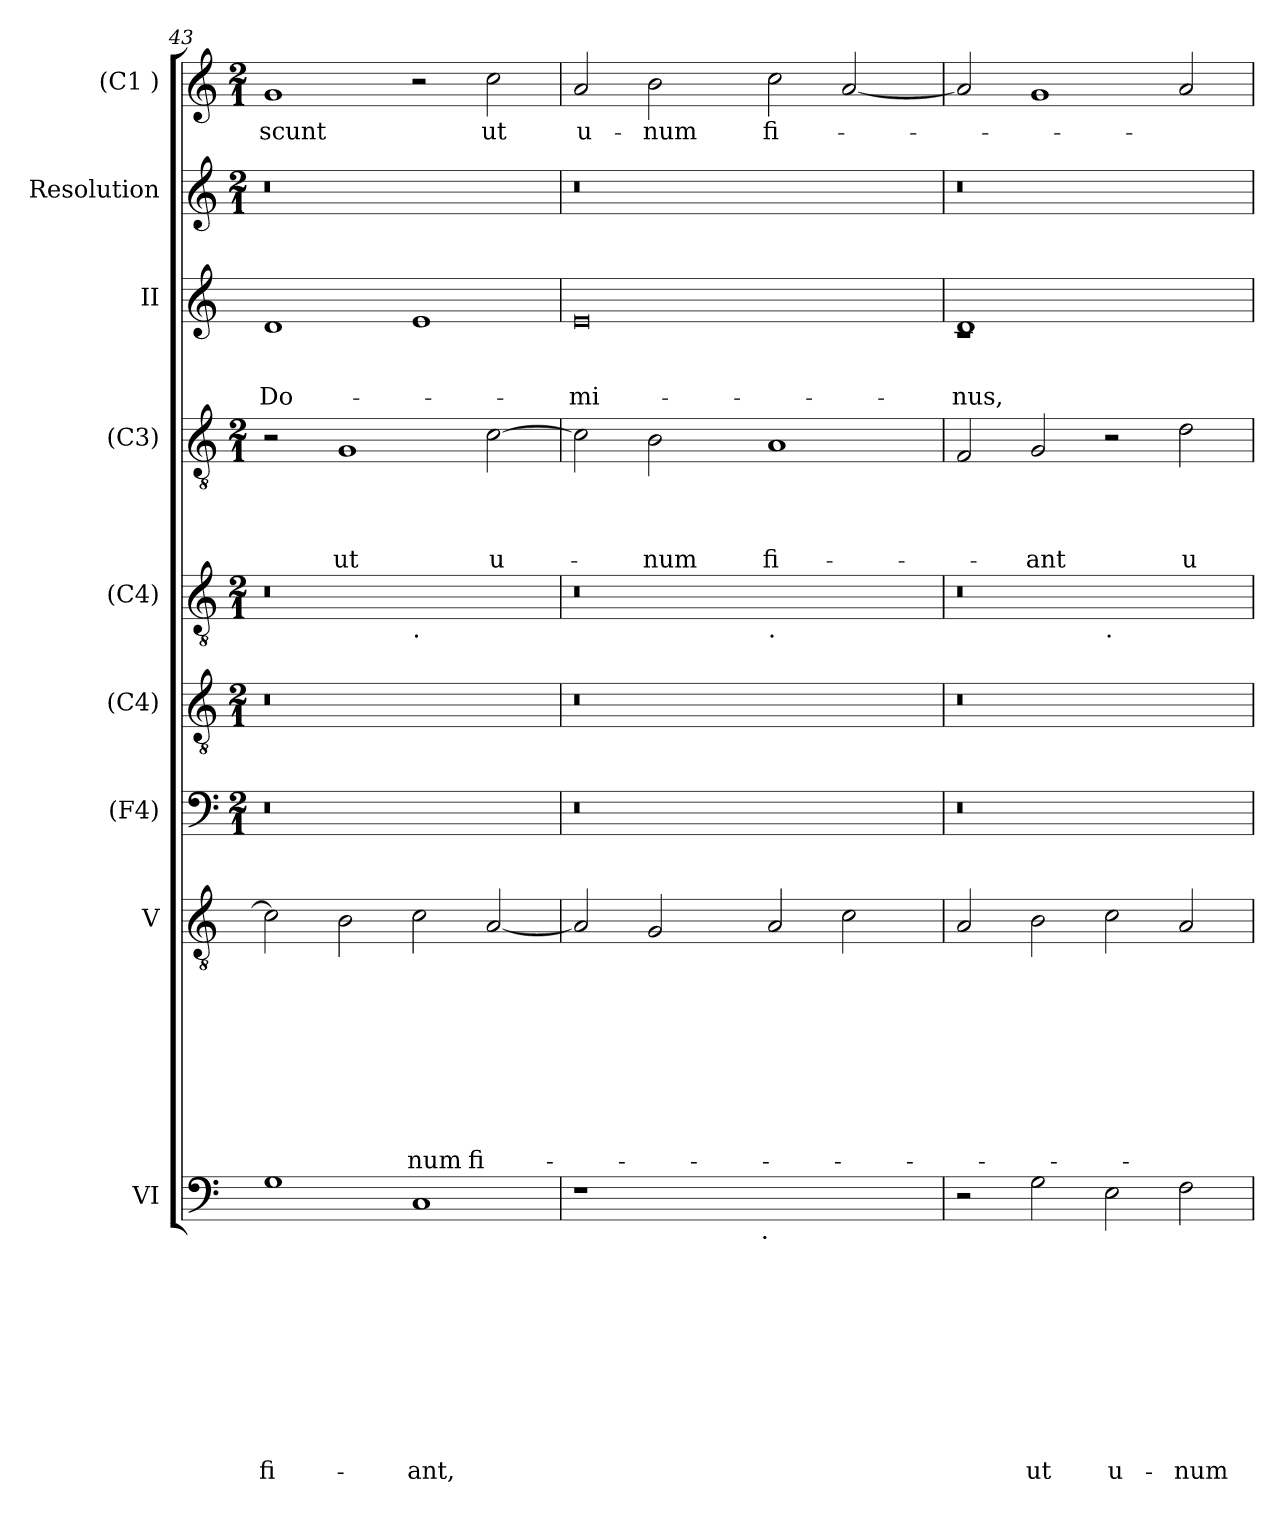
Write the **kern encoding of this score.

**kern	**text	**text	**text	**text	**text	**text	**text	**text	**text	**text	**kern	**text	**text	**text	**text	**text	**text	**text	**text	**text	**kern	**kern	**kern	**kern	**text	**text	**text	**text	**kern	**text	**text	**text	**kern	**kern	**text
*part9	*part9	*part9	*part9	*part9	*part9	*part9	*part9	*part9	*part9	*part9	*part8	*part8	*part8	*part8	*part8	*part8	*part8	*part8	*part8	*part8	*part7	*part6	*part5	*part4	*part4	*part4	*part4	*part4	*part3	*part3	*part3	*part3	*part2	*part1	*part1
*staff9	*staff9	*staff9	*staff9	*staff9	*staff9	*staff9	*staff9	*staff9	*staff9	*staff9	*staff8	*staff8	*staff8	*staff8	*staff8	*staff8	*staff8	*staff8	*staff8	*staff8	*staff7	*staff6	*staff5	*staff4	*staff4	*staff4	*staff4	*staff4	*staff3	*staff3	*staff3	*staff3	*staff2	*staff1	*staff1
*I"VI	*	*	*	*	*	*	*	*	*	*	*I"V	*	*	*	*	*	*	*	*	*	*I"(F4)	*I"(C4)	*I"(C4)	*I"(C3)	*	*	*	*	*I"II	*	*	*	*I"Resolution	*I"(C1 )	*
*I'VI	*	*	*	*	*	*	*	*	*	*	*I'V	*	*	*	*	*	*	*	*	*	*	*	*	*	*	*	*	*	*I'II	*	*	*	*	*	*
*clefF4	*	*	*	*	*	*	*	*	*	*	*clefGv2	*	*	*	*	*	*	*	*	*	*clefF4	*clefGv2	*clefGv2	*clefGv2	*	*	*	*	*clefG2	*	*	*	*clefG2	*clefG2	*
*k[]	*	*	*	*	*	*	*	*	*	*	*k[]	*	*	*	*	*	*	*	*	*	*k[]	*k[]	*k[]	*k[]	*	*	*	*	*k[]	*	*	*	*k[]	*k[]	*
*C:	*	*	*	*	*	*	*	*	*	*	*C:	*	*	*	*	*	*	*	*	*	*C:	*C:	*C:	*C:	*	*	*	*	*C:	*	*	*	*C:	*C:	*
*	*	*	*	*	*	*	*	*	*	*	*	*	*	*	*	*	*	*	*	*	*M2/1	*M2/1	*M2/1	*M2/1	*	*	*	*	*	*	*	*	*M2/1	*M2/1	*
=43	=43	=43	=43	=43	=43	=43	=43	=43	=43	=43	=43	=43	=43	=43	=43	=43	=43	=43	=43	=43	=43	=43	=43	=43	=43	=43	=43	=43	=43	=43	=43	=43	=43	=43	=43
!	!	!	!	!	!	!	!	!	!	!LO:LY:b	!	!	!	!	!	!	!	!	!	!	!	!	!	!	!	!	!	!	!	!	!	!LO:LY:b	!	!	!LO:LY:b
*	*	*	*	*	*	*	*	*	*	*	*	*	*	*	*	*	*	*	*	*	*	*	*^	*	*	*	*	*	*	*	*	*	*	*	*
1G	.	.	.	.	.	.	.	.	.	fi-	2c\]	.	.	.	.	.	.	.	.	.	0r	0r	0r	1ryy	2r	.	.	.	.	1d	.	.	Do-	0r	1g	-scunt
!	!	!	!	!	!	!	!	!	!	!	!	!	!	!	!	!	!	!	!	!	!	!	!	!	!	!	!	!	!LO:LY:b	!	!	!	!	!	!	!
.	.	.	.	.	.	.	.	.	.	.	2B\	.	.	.	.	.	.	.	.	.	.	.	.	.	1G	.	.	.	ut	.	.	.	.	.	.	.
!	!	!	!	!	!	!	!	!	!	!	!	!	!	!	!	!	!	!	!	!	!	!	!	!LO:TX:b:t=.	!	!	!	!	!	!	!	!	!	!	!	!
!	!	!	!	!	!	!	!	!	!	!LO:LY:b	!	!	!	!	!	!	!	!	!	!LO:LY:b	!	!	!	!	!	!	!	!	!	!	!	!	!	!	!	!
1C	.	.	.	.	.	.	.	.	.	-ant,	2c\	.	.	.	.	.	.	.	.	-num	.	.	.	1ryy	.	.	.	.	.	1e	.	.	.	.	2r	.
!	!	!	!	!	!	!	!	!	!	!	!	!	!	!	!	!	!	!	!	!LO:LY:b	!	!	!	!	!	!	!	!	!LO:LY:b	!	!	!	!	!	!	!LO:LY:b
.	.	.	.	.	.	.	.	.	.	.	[<2A/	.	.	.	.	.	.	.	.	fi-	.	.	.	.	[>2c\	.	.	.	u-	.	.	.	.	.	2cc\	ut
=44	=44	=44	=44	=44	=44	=44	=44	=44	=44	=44	=44	=44	=44	=44	=44	=44	=44	=44	=44	=44	=44	=44	=44	=44	=44	=44	=44	=44	=44	=44	=44	=44	=44	=44	=44	=44
!	!	!	!	!	!	!	!	!	!	!	!	!	!	!	!	!	!	!	!	!	!	!	!	!	!	!	!	!	!	!	!	!	!LO:LY:b:rj	!	!	!LO:LY:b
*^	*	*	*	*	*	*	*	*	*	*	*	*	*	*	*	*	*	*	*	*	*	*	*	*	*	*	*	*	*	*	*	*	*	*	*	*
1r	3%2ryy	.	.	.	.	.	.	.	.	.	.	2A/]	.	.	.	.	.	.	.	.	.	0r	0r	0r	1ryy	2c\]	.	.	.	.	0e	.	.	-mi-	0r	2a/	u-
!	!	!	!	!	!	!	!	!	!	!	!	!	!	!	!	!	!	!	!	!	!	!	!	!	!	!	!	!	!	!LO:LY:b	!	!	!	!	!	!	!LO:LY:b
.	.	.	.	.	.	.	.	.	.	.	.	2G/	.	.	.	.	.	.	.	.	.	.	.	.	.	2B\	.	.	.	-num	.	.	.	.	.	2b\	-num
.	6ryy	.	.	.	.	.	.	.	.	.	.	.	.	.	.	.	.	.	.	.	.	.	.	.	.	.	.	.	.	.	.	.	.	.	.	.	.
.	12...ryy	.	.	.	.	.	.	.	.	.	.	.	.	.	.	.	.	.	.	.	.	.	.	.	.	.	.	.	.	.	.	.	.	.	.	.	.
!	!LO:TX:b:t=.	!	!	!	!	!	!	!	!	!	!	!	!	!	!	!	!	!	!	!	!	!	!	!	!	!	!	!	!	!	!	!	!	!	!	!	!
.	3%2ryy	.	.	.	.	.	.	.	.	.	.	.	.	.	.	.	.	.	.	.	.	.	.	.	.	.	.	.	.	.	.	.	.	.	.	.	.
!	!	!	!	!	!	!	!	!	!	!	!	!	!	!	!	!	!	!	!	!	!	!	!	!	!LO:TX:b:t=.	!	!	!	!	!	!	!	!	!	!	!	!
!	!	!	!	!	!	!	!	!	!	!	!	!	!	!	!	!	!	!	!	!	!	!	!	!	!	!	!	!	!	!LO:LY:b	!	!	!	!	!	!	!LO:LY:b
1ryy	.	.	.	.	.	.	.	.	.	.	.	2A/	.	.	.	.	.	.	.	.	.	.	.	.	1ryy	1A	.	.	.	fi-	.	.	.	.	.	2cc\	fi-
.	.	.	.	.	.	.	.	.	.	.	.	2c\	.	.	.	.	.	.	.	.	.	.	.	.	.	.	.	.	.	.	.	.	.	.	.	[<2a/	.
.	3ryy	.	.	.	.	.	.	.	.	.	.	.	.	.	.	.	.	.	.	.	.	.	.	.	.	.	.	.	.	.	.	.	.	.	.	.	.
.	96ryy	.	.	.	.	.	.	.	.	.	.	.	.	.	.	.	.	.	.	.	.	.	.	.	.	.	.	.	.	.	.	.	.	.	.	.	.
=45	=45	=45	=45	=45	=45	=45	=45	=45	=45	=45	=45	=45	=45	=45	=45	=45	=45	=45	=45	=45	=45	=45	=45	=45	=45	=45	=45	=45	=45	=45	=45	=45	=45	=45	=45	=45	=45
*	*	*	*	*	*	*	*	*	*	*	*	*	*	*	*	*	*	*	*	*	*	*	*	*	*	*	*	*	*	*	*^	*	*	*	*	*	*
!	!	!	!	!	!	!	!	!	!	!	!	!	!	!	!	!	!	!	!	!	!	!	!	!	!	!	!	!	!	!	!	!LO:N:vis=1	!	!	!LO:LY:b	!	!	!
*v	*v	*	*	*	*	*	*	*	*	*	*	*	*	*	*	*	*	*	*	*	*	*	*	*	*	*	*	*	*	*	*	*	*	*	*	*	*	*
2r	.	.	.	.	.	.	.	.	.	.	2A/	.	.	.	.	.	.	.	.	.	0r	0r	0r	1ryy	2F/	.	.	.	.	1d	0rc	.	.	-nus,	0r	2a/]	.
!	!	!	!	!	!	!	!	!	!	!LO:LY:b	!	!	!	!	!	!	!	!	!	!	!	!	!	!	!	!	!	!	!LO:LY:b	!	!	!	!	!	!	!	!
2G\	.	.	.	.	.	.	.	.	.	ut	2B\	.	.	.	.	.	.	.	.	.	.	.	.	.	2G/	.	.	.	-ant	.	.	.	.	.	.	1g	.
!	!	!	!	!	!	!	!	!	!	!	!	!	!	!	!	!	!	!	!	!	!	!	!	!LO:TX:b:t=.	!	!	!	!	!	!	!	!	!	!	!	!	!
!	!	!	!	!	!	!	!	!	!	!LO:LY:b	!	!	!	!	!	!	!	!	!	!	!	!	!	!	!	!	!	!	!	!	!	!	!	!	!	!	!
2E\	.	.	.	.	.	.	.	.	.	u-	2c\	.	.	.	.	.	.	.	.	.	.	.	.	1ryy	2r	.	.	.	.	1ryy	.	.	.	.	.	.	.
!	!	!	!	!	!	!	!	!	!	!LO:LY:b	!	!	!	!	!	!	!	!	!	!	!	!	!	!	!	!	!	!	!LO:LY:b	!	!	!	!	!	!	!	!
2F\	.	.	.	.	.	.	.	.	.	-num	2A/	.	.	.	.	.	.	.	.	.	.	.	.	.	[>2d\	.	.	.	u-	.	.	.	.	.	.	2a/	.
*	*	*	*	*	*	*	*	*	*	*	*	*	*	*	*	*	*	*	*	*	*	*	*v	*v	*	*	*	*	*	*v	*v	*	*	*	*	*	*
=	=	=	=	=	=	=	=	=	=	=	=	=	=	=	=	=	=	=	=	=	=	=	=	=	=	=	=	=	=	=	=	=	=	=	=
*-	*-	*-	*-	*-	*-	*-	*-	*-	*-	*-	*-	*-	*-	*-	*-	*-	*-	*-	*-	*-	*-	*-	*-	*-	*-	*-	*-	*-	*-	*-	*-	*-	*-	*-	*-
